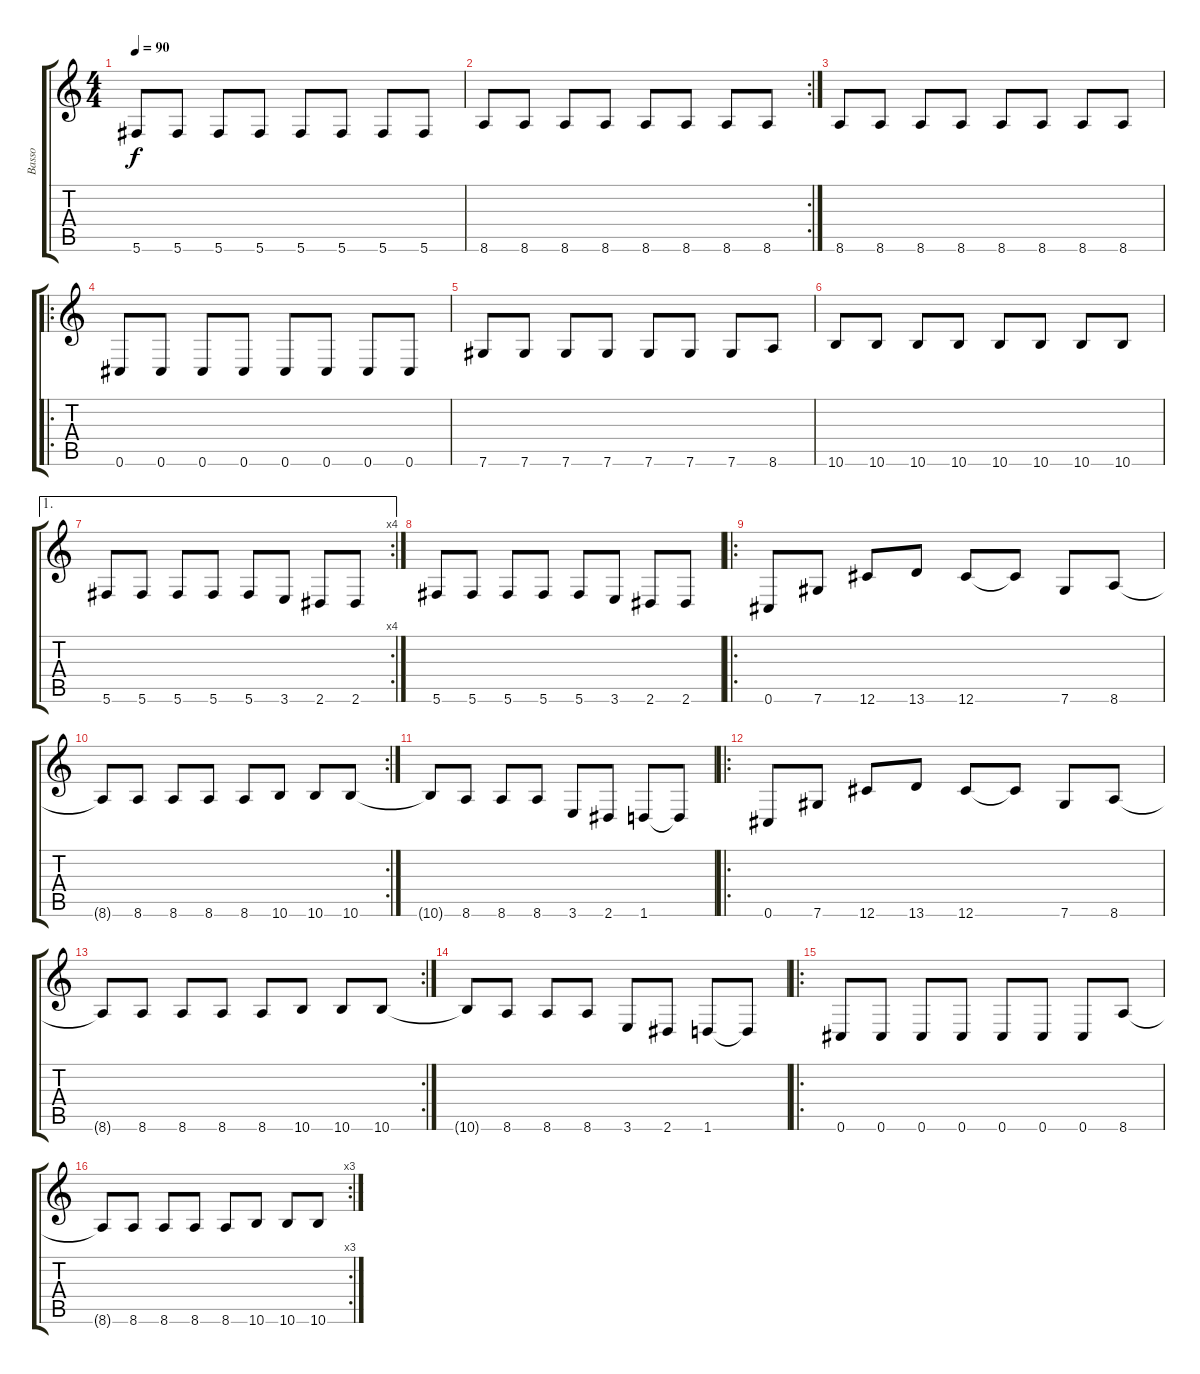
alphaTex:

\track ("Basso" "Basso") {instrument electricbassfinger}
\staff {score tabs}
\tuning (Eb2 Bb2 Gb2 Db2 Ab2 Db2) {hide}
\ts (4 4)
\tempo 90
\clef g2
\ks c
5.6.8{dy f} 5.6.8 5.6.8 5.6.8 5.6.8 5.6.8 5.6.8 5.6.8 |
\rc 2
8.6.8 8.6.8 8.6.8 8.6.8 8.6.8 8.6.8 8.6.8 8.6.8 |
8.6.8 8.6.8 8.6.8 8.6.8 8.6.8 8.6.8 8.6.8 8.6.8 |
\ro
0.6.8 0.6.8 0.6.8 0.6.8 0.6.8 0.6.8 0.6.8 0.6.8 |
7.6.8 7.6.8 7.6.8 7.6.8 7.6.8 7.6.8 7.6.8 8.6.8 |
10.6.8 10.6.8 10.6.8 10.6.8 10.6.8 10.6.8 10.6.8 10.6.8 |
\ae 1
\rc 4
5.6.8 5.6.8 5.6.8 5.6.8 5.6.8 3.6.8 2.6.8 2.6.8 |
5.6.8 5.6.8 5.6.8 5.6.8 5.6.8 3.6.8 2.6.8 2.6.8 |
\ro
0.6.8 7.6.8 12.6.8 13.6.8 12.6.8 12.6{t}.8 7.6.8 8.6.8 |
\rc 2
8.6{t}.8 8.6.8 8.6.8 8.6.8 8.6.8 10.6.8 10.6.8 10.6.8 |
10.6{t}.8 8.6.8 8.6.8 8.6.8 3.6.8 2.6.8 1.6.8 1.6{t}.8 |
\ro
0.6.8 7.6.8 12.6.8 13.6.8 12.6.8 12.6{t}.8 7.6.8 8.6.8 |
\rc 2
8.6{t}.8 8.6.8 8.6.8 8.6.8 8.6.8 10.6.8 10.6.8 10.6.8 |
10.6{t}.8 8.6.8 8.6.8 8.6.8 3.6.8 2.6.8 1.6.8 1.6{t}.8 |
\ro
0.6.8{instrument fiddle} 0.6.8 0.6.8 0.6.8 0.6.8 0.6.8 0.6.8 8.6.8 |
\rc 3
8.6{t}.8 8.6.8 8.6.8 8.6.8 8.6.8 10.6.8 10.6.8 10.6.8
